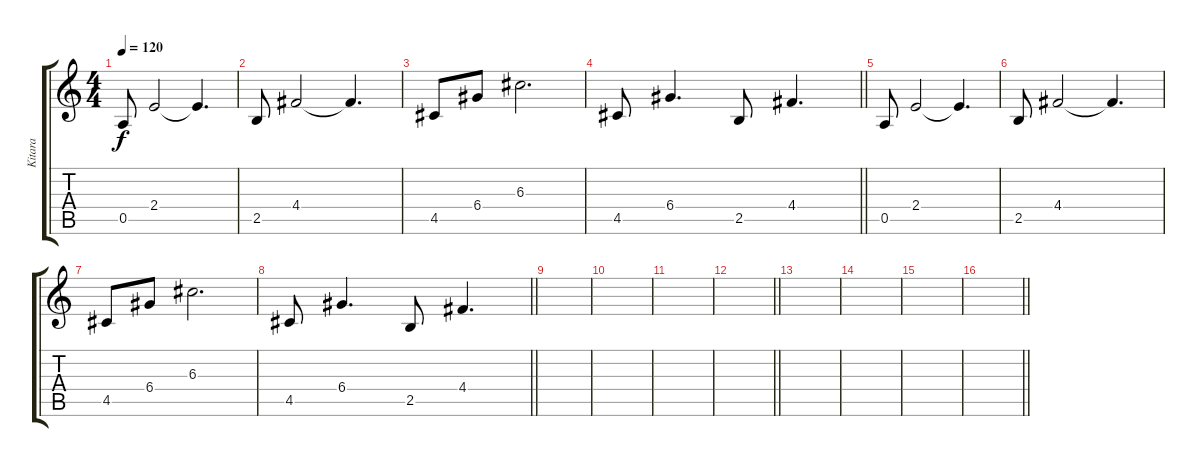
\track ("Kitara" "Kitara") {instrument overdrivenguitar}
\staff {score tabs}
\tuning (E4 B3 G3 D3 A2 E2) {hide}
\ts (4 4)
\tempo 120
\clef g2
\ks c
0.5.8{dy f} 2.4.2 2.4{t}.4{d} |
2.5.8 4.4.2 4.4{t}.4{d} |
4.5.8 6.4.8 6.3.2{d} |
\barLineRight lightlight
4.5.8 6.4.4{d} 2.5.8 4.4.4{d} |
0.5.8 2.4.2 2.4{t}.4{d} |
2.5.8 4.4.2 4.4{t}.4{d} |
4.5.8 6.4.8 6.3.2{d} |
\barLineRight lightlight
4.5.8 6.4.4{d} 2.5.8 4.4.4{d} |
|
|
|
\barLineRight lightlight
|
|
|
|
\barLineRight lightlight
